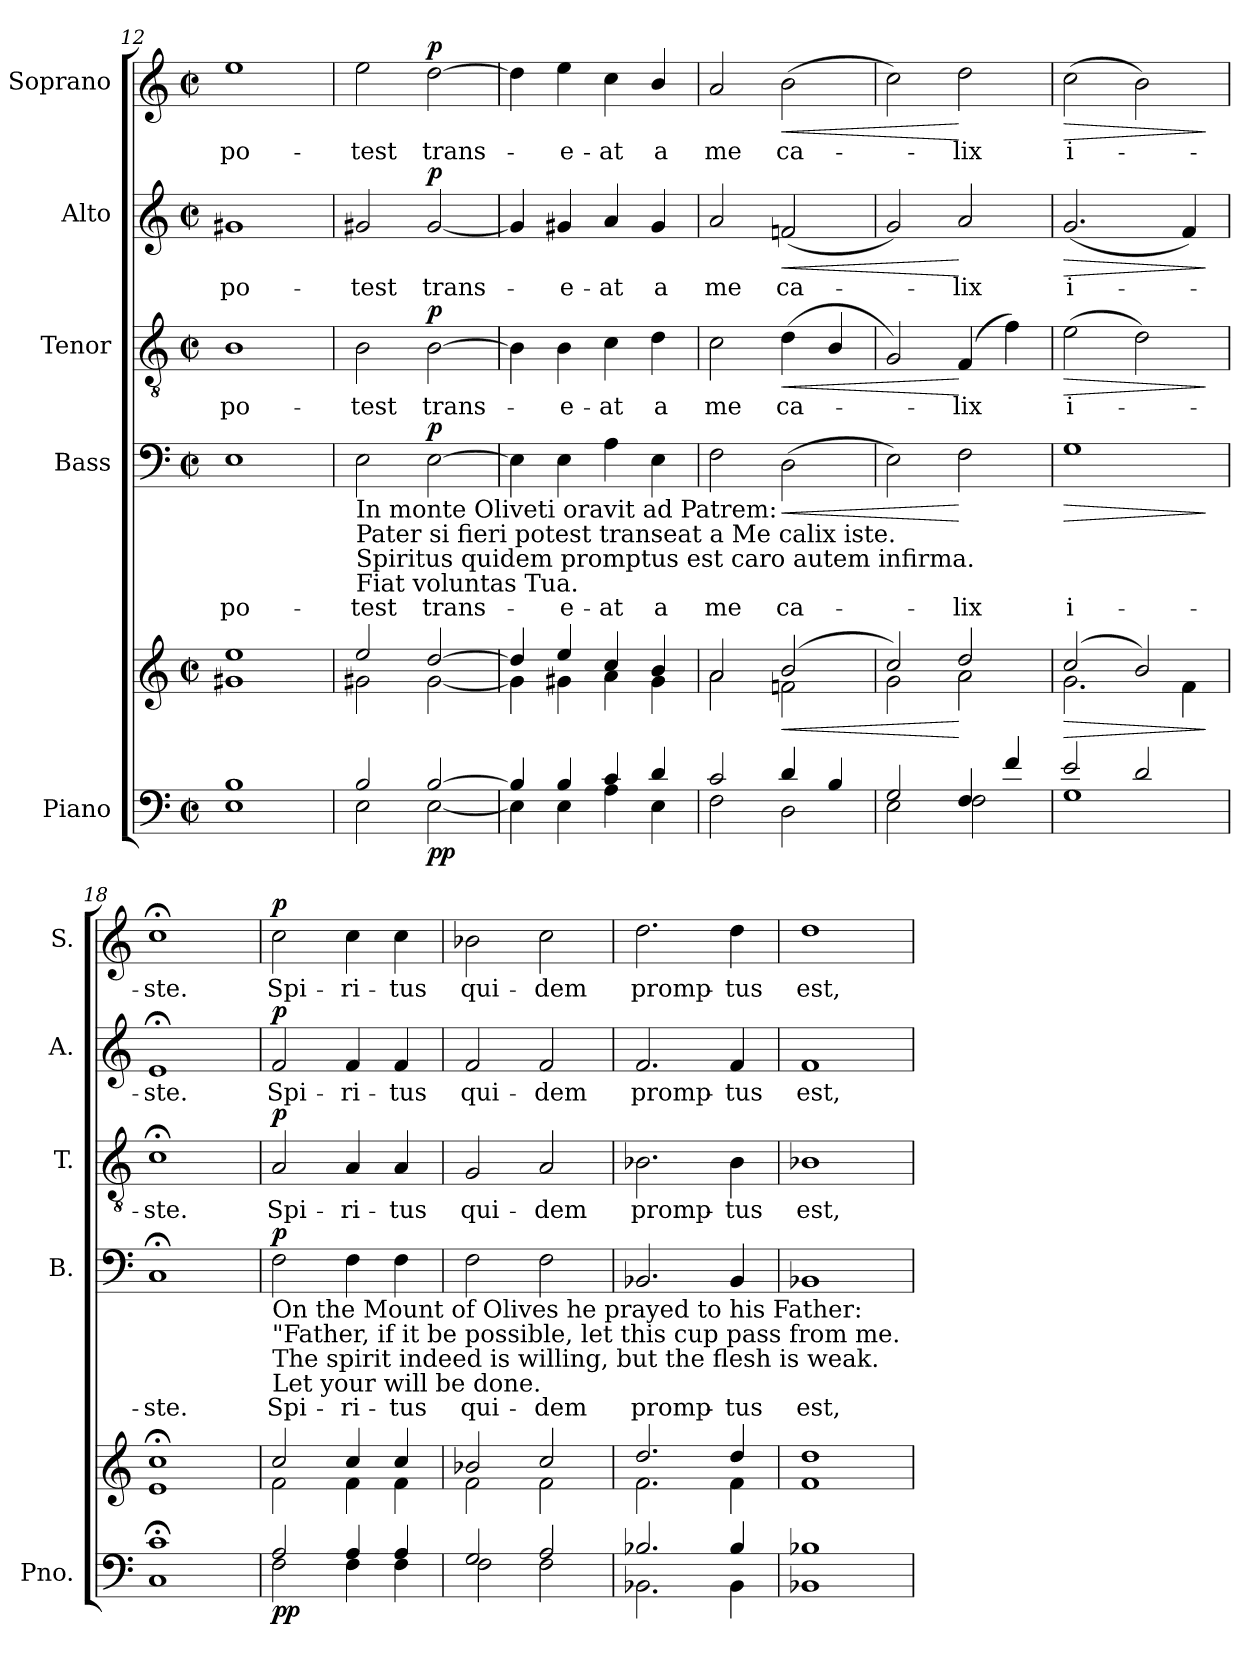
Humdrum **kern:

**kern	**kern	**dynam	**kern	**text	**dynam	**kern	**text	**dynam	**kern	**text	**dynam	**kern	**text	**dynam
*part5	*part5	*part5	*part4	*part4	*part4	*part3	*part3	*part3	*part2	*part2	*part2	*part1	*part1	*part1
*staff6	*staff5	*staff5/6	*staff4	*staff4	*staff4	*staff3	*staff3	*staff3	*staff2	*staff2	*staff2	*staff1	*staff1	*staff1
*I"Piano	*	*	*I"Bass	*	*	*I"Tenor	*	*	*I"Alto	*	*	*I"Soprano	*	*
*I'Pno.	*	*	*I'B.	*	*	*I'T.	*	*	*I'A.	*	*	*I'S.	*	*
*clefF4	*clefG2	*	*clefF4	*	*	*clefGv2	*	*	*clefG2	*	*	*clefG2	*	*
*k[]	*k[]	*	*k[]	*	*	*k[]	*	*	*k[]	*	*	*k[]	*	*
*M2/2	*M2/2	*	*M2/2	*	*	*M2/2	*	*	*M2/2	*	*	*M2/2	*	*
*met(c|)	*met(c|)	*	*met(c|)	*	*	*met(c|)	*	*	*met(c|)	*	*	*met(c|)	*	*
=12	=12	=12	=12	=12	=12	=12	=12	=12	=12	=12	=12	=12	=12	=12
*^	*^	*	*	*	*	*	*	*	*	*	*	*	*	*
!	!	!	!	!	!	!LO:LY:b	!	!	!LO:LY:b	!	!	!LO:LY:b	!	!	!LO:LY:b	!
1B	1E	1ee	1g#X	.	1E	po-	.	1B	po-	.	1g#X	po-	.	1ee	po-	.
!!LO:LB:g=z
=13	=13	=13	=13	=13	=13	=13	=13	=13	=13	=13	=13	=13	=13	=13	=13	=13
!	!	!	!	!	!LO:TX:b:t=In monte Oliveti oravit ad Patrem&colon;	!	!	!	!	!	!	!	!	!	!	!
!	!	!	!	!	!LO:TX:b:t=Pater si fieri potest transeat a Me calix iste.	!	!	!	!	!	!	!	!	!	!	!
!	!	!	!	!	!LO:TX:b:t=Spiritus quidem promptus est caro autem infirma.	!	!	!	!	!	!	!	!	!	!	!
!	!	!	!	!	!LO:TX:b:t=Fiat voluntas Tua.	!	!	!	!	!	!	!	!	!	!	!
!	!	!	!	!	!	!LO:LY:b	!	!	!LO:LY:b	!	!	!LO:LY:b	!	!	!LO:LY:b	!
2B/	2E\	2ee/	2g#X\	.	2E\	-test	.	2B\	-test	.	2g#X/	-test	.	2ee\	-test	.
!	!	!	!	!LO:DY:b=2	!	!LO:LY:b	!	!	!LO:LY:b	!	!	!LO:LY:b	!	!	!LO:LY:b	!
!	!	!	!	!LO:DY:n=1:b	!	!	!LO:DY:b	!	!	!LO:DY:b	!	!	!LO:DY:b	!	!	!LO:DY:b
[2B/	[2E\	[2dd/	[2g#\	p p	[2E\	trans-	p	[2B\	trans-	p	[2g#/	trans-	p	[2dd\	trans-	p
=14	=14	=14	=14	=14	=14	=14	=14	=14	=14	=14	=14	=14	=14	=14	=14	=14
4B/]	4E\]	4dd/]	4g#\]	.	4E\]	.	.	4B\]	.	.	4g#/]	.	.	4dd\]	.	.
!	!	!	!	!	!	!LO:LY:b	!	!	!LO:LY:b	!	!	!LO:LY:b	!	!	!LO:LY:b	!
4B/	4E\	4ee/	4g#i\	.	4E\	e-	.	4B\	e-	.	4g#i/	e-	.	4ee\	e-	.
!	!	!	!	!	!	!LO:LY:b	!	!	!LO:LY:b	!	!	!LO:LY:b	!	!	!LO:LY:b	!
4c/	4A\	4cc/	4a\	.	4A\	-at	.	4c\	-at	.	4a/	-at	.	4cc\	-at	.
!	!	!	!	!	!	!LO:LY:b	!	!	!LO:LY:b	!	!	!LO:LY:b	!	!	!LO:LY:b	!
4d/	4E\	4b/	4g#\	.	4E\	a	.	4d\	a	.	4g#/	a	.	4b/	a	.
=15	=15	=15	=15	=15	=15	=15	=15	=15	=15	=15	=15	=15	=15	=15	=15	=15
!	!	!	!	!	!	!LO:LY:b	!	!	!LO:LY:b	!	!	!LO:LY:b	!	!	!LO:LY:b	!
2c/	2F\	2a/	2a\	.	2F\	me	.	2c\	me	.	2a/	me	.	2a/	me	.
!	!	!	!	!LO:HP:b	!	!LO:LY:b	!LO:HP:b	!	!LO:LY:b	!LO:HP:b	!	!LO:LY:b	!LO:HP:b	!	!LO:LY:b	!LO:HP:b
4d/	2D\	(>2b/	2fni\	<	(>2D\	ca-	<	(<4d\	ca-	<	(<2fni/	ca-	<	(>2b\	ca-	<
4B/	.	.	.	.	.	.	.	4B/	.	.	.	.	.	.	.	.
=16	=16	=16	=16	=16	=16	=16	=16	=16	=16	=16	=16	=16	=16	=16	=16	=16
2G/	2E\	2cc/)	2g\	.	2E\)	.	.	2G/)	.	.	2g/)	.	.	2cc\)	.	.
!	!	!	!	!	!	!LO:LY:b	!	!	!LO:LY:b	!	!	!LO:LY:b	!	!	!LO:LY:b	!
4F/	2F\	2dd/	2a\	[	2F\	lix	[	(>4F/	lix	[	2a/	lix	[	2dd\	lix	[
4f/	.	.	.	.	.	.	.	4f\)	.	.	.	.	.	.	.	.
=17	=17	=17	=17	=17	=17	=17	=17	=17	=17	=17	=17	=17	=17	=17	=17	=17
!	!	!	!	!LO:HP:b	!	!LO:LY:b	!LO:HP:b	!	!LO:LY:b	!LO:HP:b	!	!LO:LY:b	!LO:HP:b	!	!LO:LY:b	!LO:HP:b
2e/	1G	(>2cc/	2.g\	>	1G	i-	>	(>2e\	i-	>	(<2.g/	i-	>	(>2cc\	i-	>
2d/	.	2b/)	.	.	.	.	.	2d\)	.	.	.	.	.	2b\)	.	.
.	.	.	4f\	.	.	.	.	.	.	.	4f/)	.	.	.	.	.
*v	*v	*	*	*	*	*	*	*	*	*	*	*	*	*	*	*
*	*v	*v	*	*	*	*	*	*	*	*	*	*	*	*	*
.	.	]	.	.	]	.	.	]	.	.	]	.	.	]
=18	=18	=18	=18	=18	=18	=18	=18	=18	=18	=18	=18	=18	=18	=18
*^	*^	*	*	*	*	*	*	*	*	*	*	*	*	*
!	!	!	!	!	!	!LO:LY:b	!	!	!LO:LY:b	!	!	!LO:LY:b	!	!	!LO:LY:b	!
1c;<	1C	1cc;<	1e	.	1C;<	-ste.	.	1c;<	ste.	.	1e;<	ste.	.	1cc;<	ste.	.
=19	=19	=19	=19	=19	=19	=19	=19	=19	=19	=19	=19	=19	=19	=19	=19	=19
!	!	!	!	!	!LO:TX:b:t=On the Mount of Olives he prayed to his Father&colon;	!	!	!	!	!	!	!	!	!	!	!
!	!	!	!	!	!LO:TX:b:t="Father, if it be possible, let this cup pass from me.	!	!	!	!	!	!	!	!	!	!	!
!	!	!	!	!	!LO:TX:b:t=The spirit indeed is willing, but the flesh is weak.	!	!	!	!	!	!	!	!	!	!	!
!	!	!	!	!	!LO:TX:b:t=Let your will be done.	!	!	!	!	!	!	!	!	!	!	!
!	!	!	!	!LO:DY:b=2	!	!LO:LY:b	!	!	!LO:LY:b	!	!	!LO:LY:b	!	!	!LO:LY:b	!
!	!	!	!	!LO:DY:n=1:b	!	!	!LO:DY:b	!	!	!LO:DY:b	!	!	!LO:DY:b	!	!	!LO:DY:b
2A/	2F\	2cc/	2f\	p p	2F\	Spi-	p	2A/	Spi-	p	2f/	Spi-	p	2cc\	Spi-	p
!	!	!	!	!	!	!LO:LY:b	!	!	!LO:LY:b	!	!	!LO:LY:b	!	!	!LO:LY:b	!
4A/	4F\	4cc/	4f\	.	4F\	-ri-	.	4A/	-ri-	.	4f/	-ri-	.	4cc\	-ri-	.
!	!	!	!	!	!	!LO:LY:b	!	!	!LO:LY:b	!	!	!LO:LY:b	!	!	!LO:LY:b	!
4A/	4F\	4cc/	4f\	.	4F\	-tus	.	4A/	-tus	.	4f/	-tus	.	4cc\	-tus	.
=20	=20	=20	=20	=20	=20	=20	=20	=20	=20	=20	=20	=20	=20	=20	=20	=20
!	!	!	!	!	!	!LO:LY:b	!	!	!LO:LY:b	!	!	!LO:LY:b	!	!	!LO:LY:b	!
2G/	2F\	2b-X/	2f\	.	2F\	qui-	.	2G/	qui-	.	2f/	qui-	.	2b-X\	qui-	.
!	!	!	!	!	!	!LO:LY:b	!	!	!LO:LY:b	!	!	!LO:LY:b	!	!	!LO:LY:b	!
2A/	2F\	2cc/	2f\	.	2F\	-dem	.	2A/	-dem	.	2f/	-dem	.	2cc\	-dem	.
=21	=21	=21	=21	=21	=21	=21	=21	=21	=21	=21	=21	=21	=21	=21	=21	=21
!	!	!	!	!	!	!LO:LY:b	!	!	!LO:LY:b	!	!	!LO:LY:b	!	!	!LO:LY:b	!
2.B-X/	2.BB-X\	2.dd/	2.f\	.	2.BB-X/	promp-	.	2.B-X\	promp-	.	2.f/	promp-	.	2.dd\	promp-	.
!	!	!	!	!	!	!LO:LY:b	!	!	!LO:LY:b	!	!	!LO:LY:b	!	!	!LO:LY:b	!
4B-/	4BB-\	4dd/	4f\	.	4BB-/	-tus	.	4B-\	-tus	.	4f/	-tus	.	4dd\	-tus	.
=22	=22	=22	=22	=22	=22	=22	=22	=22	=22	=22	=22	=22	=22	=22	=22	=22
!	!	!	!	!	!	!LO:LY:b	!	!	!LO:LY:b	!	!	!LO:LY:b	!	!	!LO:LY:b	!
1B-X	1BB-X	1dd	1f	.	1BB-X	est,	.	1B-X	est,	.	1f	est,	.	1dd	est,	.
*v	*v	*	*	*	*	*	*	*	*	*	*	*	*	*	*	*
*	*v	*v	*	*	*	*	*	*	*	*	*	*	*	*	*
=	=	=	=	=	=	=	=	=	=	=	=	=	=	=
*-	*-	*-	*-	*-	*-	*-	*-	*-	*-	*-	*-	*-	*-	*-
